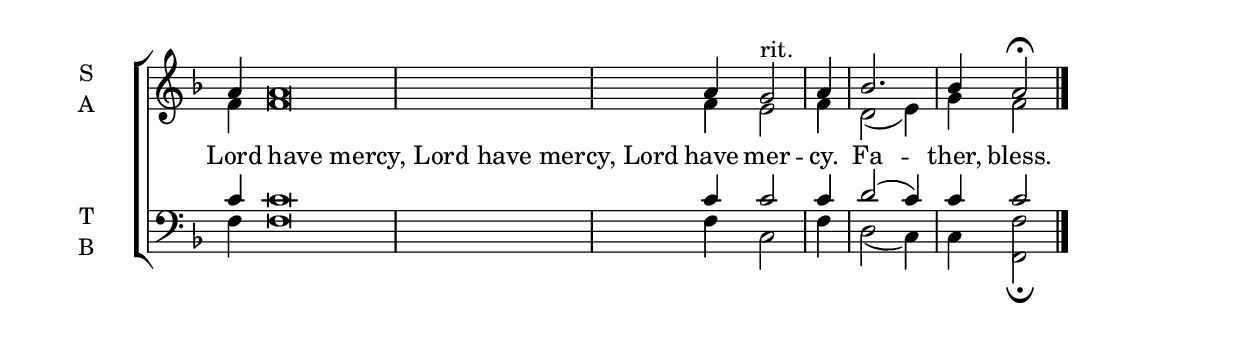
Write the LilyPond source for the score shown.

\version "2.18.2"

% Provide an easy way to group a bunch of text together on a breve
% http://lilypond.org/doc/v2.18/Documentation/notation/working-with-ancient-music_002d_002dscenarios-and-solutions
recite = \once \override LyricText.self-alignment-X = #-1


global = {
  \time 4/4 % Not used, Time_signature_engraver is removed from layout
  \key f \major
  \set Timing.defaultBarType = "" %% Only put bar lines where I say
}

lyricText = \lyricmode {
  Lord \recite "have mercy, Lord have mercy, Lord" have mer -- cy.
  Fa -- ther, bless.
}

soprano = \relative c'' {
  \global % Leave these here for key to display
  \textLengthOn
  % Note that inserted text here ABOVE the lyrics noted above
  a4 a\breve a4 g2^"rit." a4 \bar "|"
  bes2. bes4 a2 \fermata \bar "|."
}

alto = \relative c' {
  \global % Leave these here for key to display
  \textLengthOn
  % Note that inserted text here ABOVE the lyrics noted above
  f4 f\breve f4 e2 f4
  d2( e4) g4 f2
}

tenor = \relative c' {
  \global % Leave these here for key to display
  \textLengthOn
  % Note that inserted text here ABOVE the lyrics noted above
  c4 c\breve c4 c2  c4
  d2( c4) c4 c2
}

bass = \relative c {
  \global % Leave these here for key to display
  \textLengthOn
  % Note that inserted text here ABOVE the lyrics noted above
  f4 f\breve f4 c2 f4
  d2( c4) c4 <f f,>2 \fermata
}

\score {
  \new ChoirStaff <<
    \new Staff \with {
      midiInstrument = "choir aahs"
      instrumentName = \markup \center-column { S A }
    } <<
      \new Voice = "soprano" { \voiceOne \soprano }
      \new Voice = "alto" { \voiceTwo \alto }
    >>
    \new Lyrics \with {
      \override VerticalAxisGroup #'staff-affinity = #CENTER
    } \lyricsto "soprano" \lyricText

    \new Staff \with {
      midiInstrument = "choir aahs"
      instrumentName = \markup \center-column { T B }
      } <<
        \clef bass
        \new Voice = "tenor" { \voiceOne \tenor }
        \new Voice = "bass" { \voiceTwo \bass }
    >>
  >>
  \layout {
    \context {
      \Staff
      \remove "Time_signature_engraver"
    }
    \context {
      \Score
      \omit BarNumber
    }
  }
  \midi { \tempo 4 = 150
          \context {
            \Voice
            \remove "Dynamic_performer"
    }
  }
}
